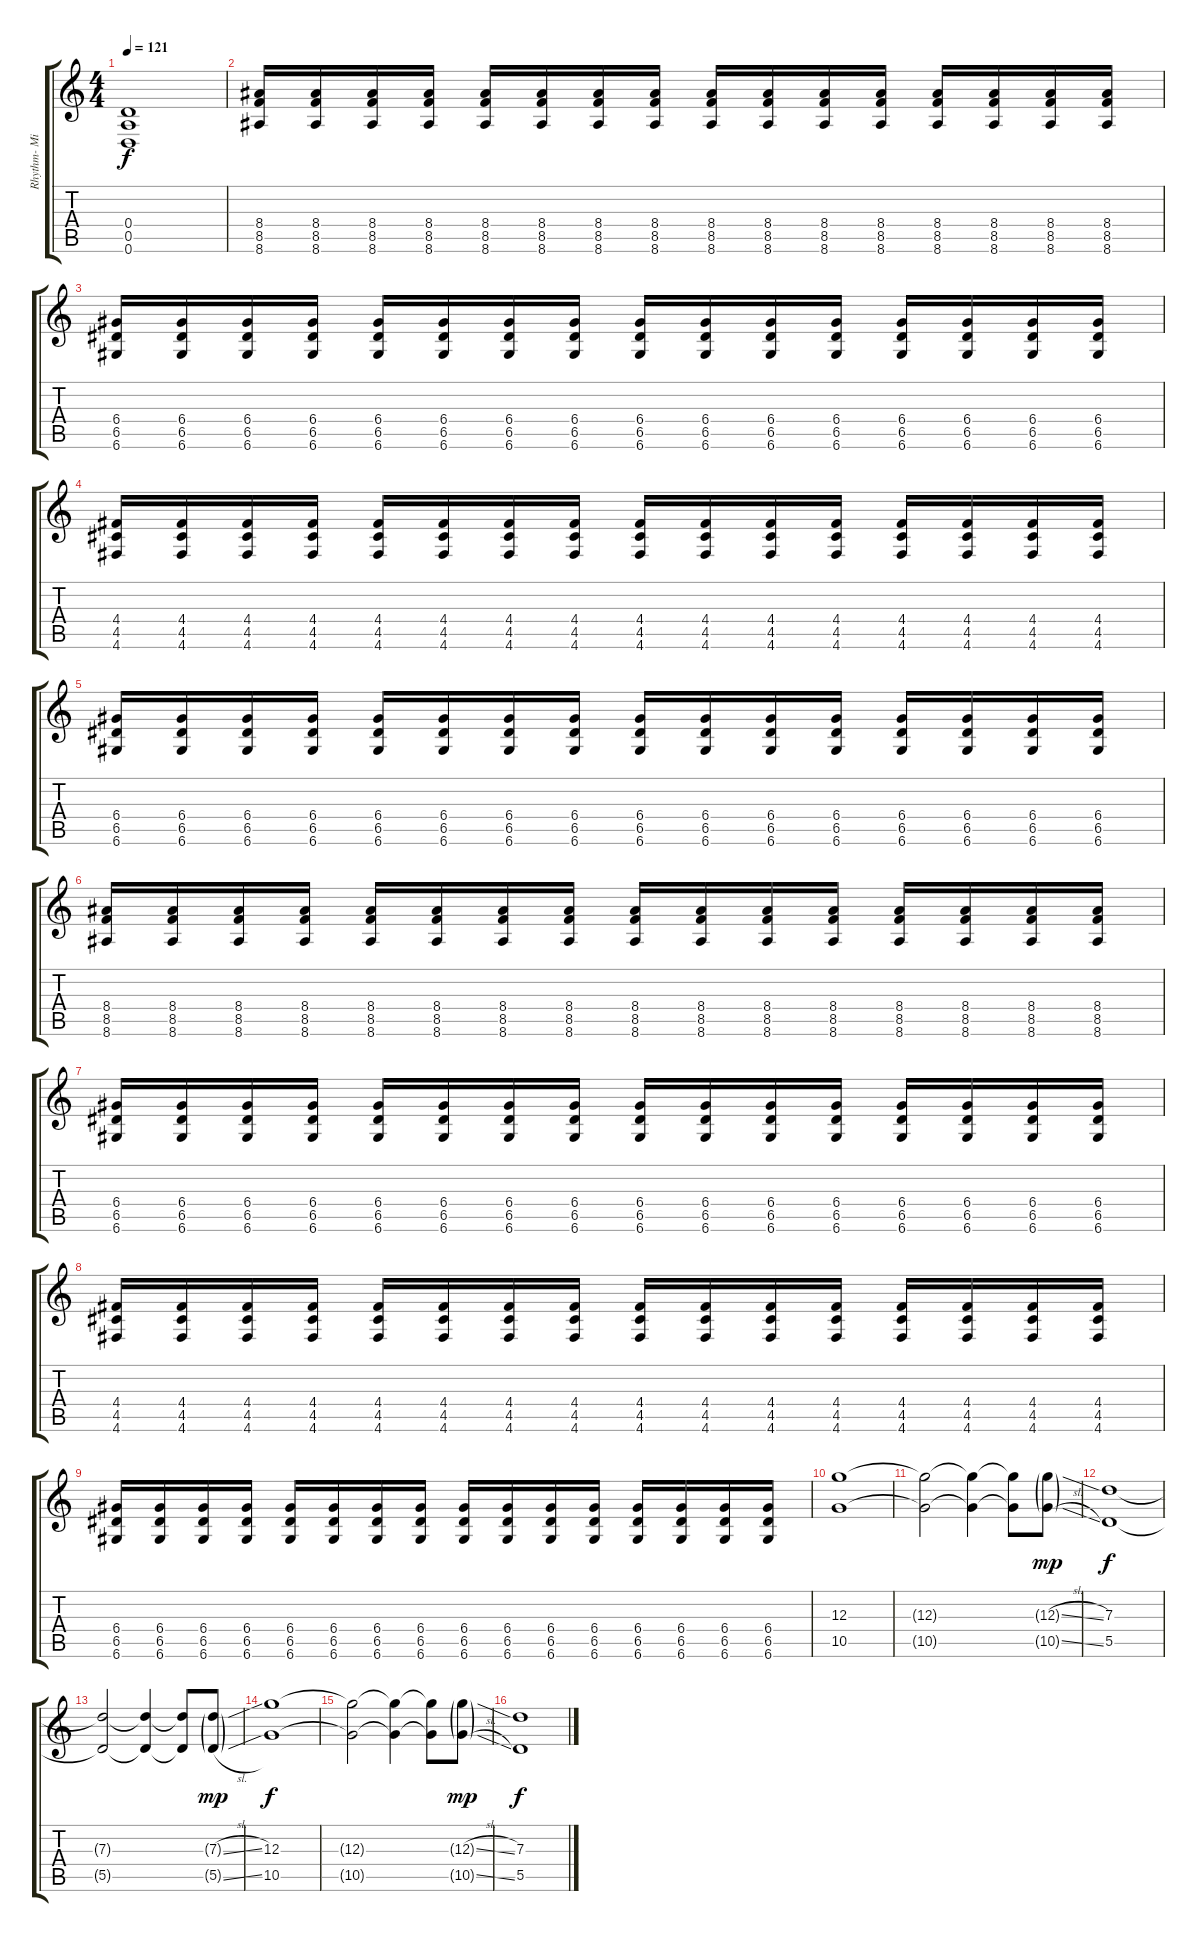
\track ("Rhythm- Mike" "Rhythm- Mi") {instrument distortionguitar}
\staff {score tabs}
\tuning (E4 B3 G3 D3 A2 D2) {hide}
\ts (4 4)
\tempo 121
\clef g2
\ks c
(0.4 0.5 0.6).1{dy f} |
(8.4 8.5 8.6).16 (8.4 8.5 8.6).16 (8.4 8.5 8.6).16 (8.4 8.5 8.6).16 (8.4 8.5 8.6).16 (8.4 8.5 8.6).16 (8.4 8.5 8.6).16 (8.4 8.5 8.6).16 (8.4 8.5 8.6).16 (8.4 8.5 8.6).16 (8.4 8.5 8.6).16 (8.4 8.5 8.6).16 (8.4 8.5 8.6).16 (8.4 8.5 8.6).16 (8.4 8.5 8.6).16 (8.4 8.5 8.6).16 |
(6.4 6.5 6.6).16 (6.4 6.5 6.6).16 (6.4 6.5 6.6).16 (6.4 6.5 6.6).16 (6.4 6.5 6.6).16 (6.4 6.5 6.6).16 (6.4 6.5 6.6).16 (6.4 6.5 6.6).16 (6.4 6.5 6.6).16 (6.4 6.5 6.6).16 (6.4 6.5 6.6).16 (6.4 6.5 6.6).16 (6.4 6.5 6.6).16 (6.4 6.5 6.6).16 (6.4 6.5 6.6).16 (6.4 6.5 6.6).16 |
(4.4 4.5 4.6).16 (4.4 4.5 4.6).16 (4.4 4.5 4.6).16 (4.4 4.5 4.6).16 (4.4 4.5 4.6).16 (4.4 4.5 4.6).16 (4.4 4.5 4.6).16 (4.4 4.5 4.6).16 (4.4 4.5 4.6).16 (4.4 4.5 4.6).16 (4.4 4.5 4.6).16 (4.4 4.5 4.6).16 (4.4 4.5 4.6).16 (4.4 4.5 4.6).16 (4.4 4.5 4.6).16 (4.4 4.5 4.6).16 |
(6.4 6.5 6.6).16 (6.4 6.5 6.6).16 (6.4 6.5 6.6).16 (6.4 6.5 6.6).16 (6.4 6.5 6.6).16 (6.4 6.5 6.6).16 (6.4 6.5 6.6).16 (6.4 6.5 6.6).16 (6.4 6.5 6.6).16 (6.4 6.5 6.6).16 (6.4 6.5 6.6).16 (6.4 6.5 6.6).16 (6.4 6.5 6.6).16 (6.4 6.5 6.6).16 (6.4 6.5 6.6).16 (6.4 6.5 6.6).16 |
(8.4 8.5 8.6).16 (8.4 8.5 8.6).16 (8.4 8.5 8.6).16 (8.4 8.5 8.6).16 (8.4 8.5 8.6).16 (8.4 8.5 8.6).16 (8.4 8.5 8.6).16 (8.4 8.5 8.6).16 (8.4 8.5 8.6).16 (8.4 8.5 8.6).16 (8.4 8.5 8.6).16 (8.4 8.5 8.6).16 (8.4 8.5 8.6).16 (8.4 8.5 8.6).16 (8.4 8.5 8.6).16 (8.4 8.5 8.6).16 |
(6.4 6.5 6.6).16 (6.4 6.5 6.6).16 (6.4 6.5 6.6).16 (6.4 6.5 6.6).16 (6.4 6.5 6.6).16 (6.4 6.5 6.6).16 (6.4 6.5 6.6).16 (6.4 6.5 6.6).16 (6.4 6.5 6.6).16 (6.4 6.5 6.6).16 (6.4 6.5 6.6).16 (6.4 6.5 6.6).16 (6.4 6.5 6.6).16 (6.4 6.5 6.6).16 (6.4 6.5 6.6).16 (6.4 6.5 6.6).16 |
(4.4 4.5 4.6).16 (4.4 4.5 4.6).16 (4.4 4.5 4.6).16 (4.4 4.5 4.6).16 (4.4 4.5 4.6).16 (4.4 4.5 4.6).16 (4.4 4.5 4.6).16 (4.4 4.5 4.6).16 (4.4 4.5 4.6).16 (4.4 4.5 4.6).16 (4.4 4.5 4.6).16 (4.4 4.5 4.6).16 (4.4 4.5 4.6).16 (4.4 4.5 4.6).16 (4.4 4.5 4.6).16 (4.4 4.5 4.6).16 |
(6.4 6.5 6.6).16 (6.4 6.5 6.6).16 (6.4 6.5 6.6).16 (6.4 6.5 6.6).16 (6.4 6.5 6.6).16 (6.4 6.5 6.6).16 (6.4 6.5 6.6).16 (6.4 6.5 6.6).16 (6.4 6.5 6.6).16 (6.4 6.5 6.6).16 (6.4 6.5 6.6).16 (6.4 6.5 6.6).16 (6.4 6.5 6.6).16 (6.4 6.5 6.6).16 (6.4 6.5 6.6).16 (6.4 6.5 6.6).16 |
(12.3 10.5).1 |
(12.3{t} 10.5{t}).2 (12.3{t} 10.5{t}).4 (12.3{t} 10.5{t}).8 (12.3{sl g} 10.5{sl g}).8{dy mp} |
(7.3 5.5).1{dy f} |
(7.3{t} 5.5{t}).2 (7.3{t} 5.5{t}).4 (7.3{t} 5.5{t}).8 (7.3{sl g} 5.5{sl g}).8{dy mp} |
(12.3 10.5).1{dy f} |
(12.3{t} 10.5{t}).2 (12.3{t} 10.5{t}).4 (12.3{t} 10.5{t}).8 (12.3{sl g} 10.5{sl g}).8{dy mp} |
(7.3 5.5).1{dy f}
